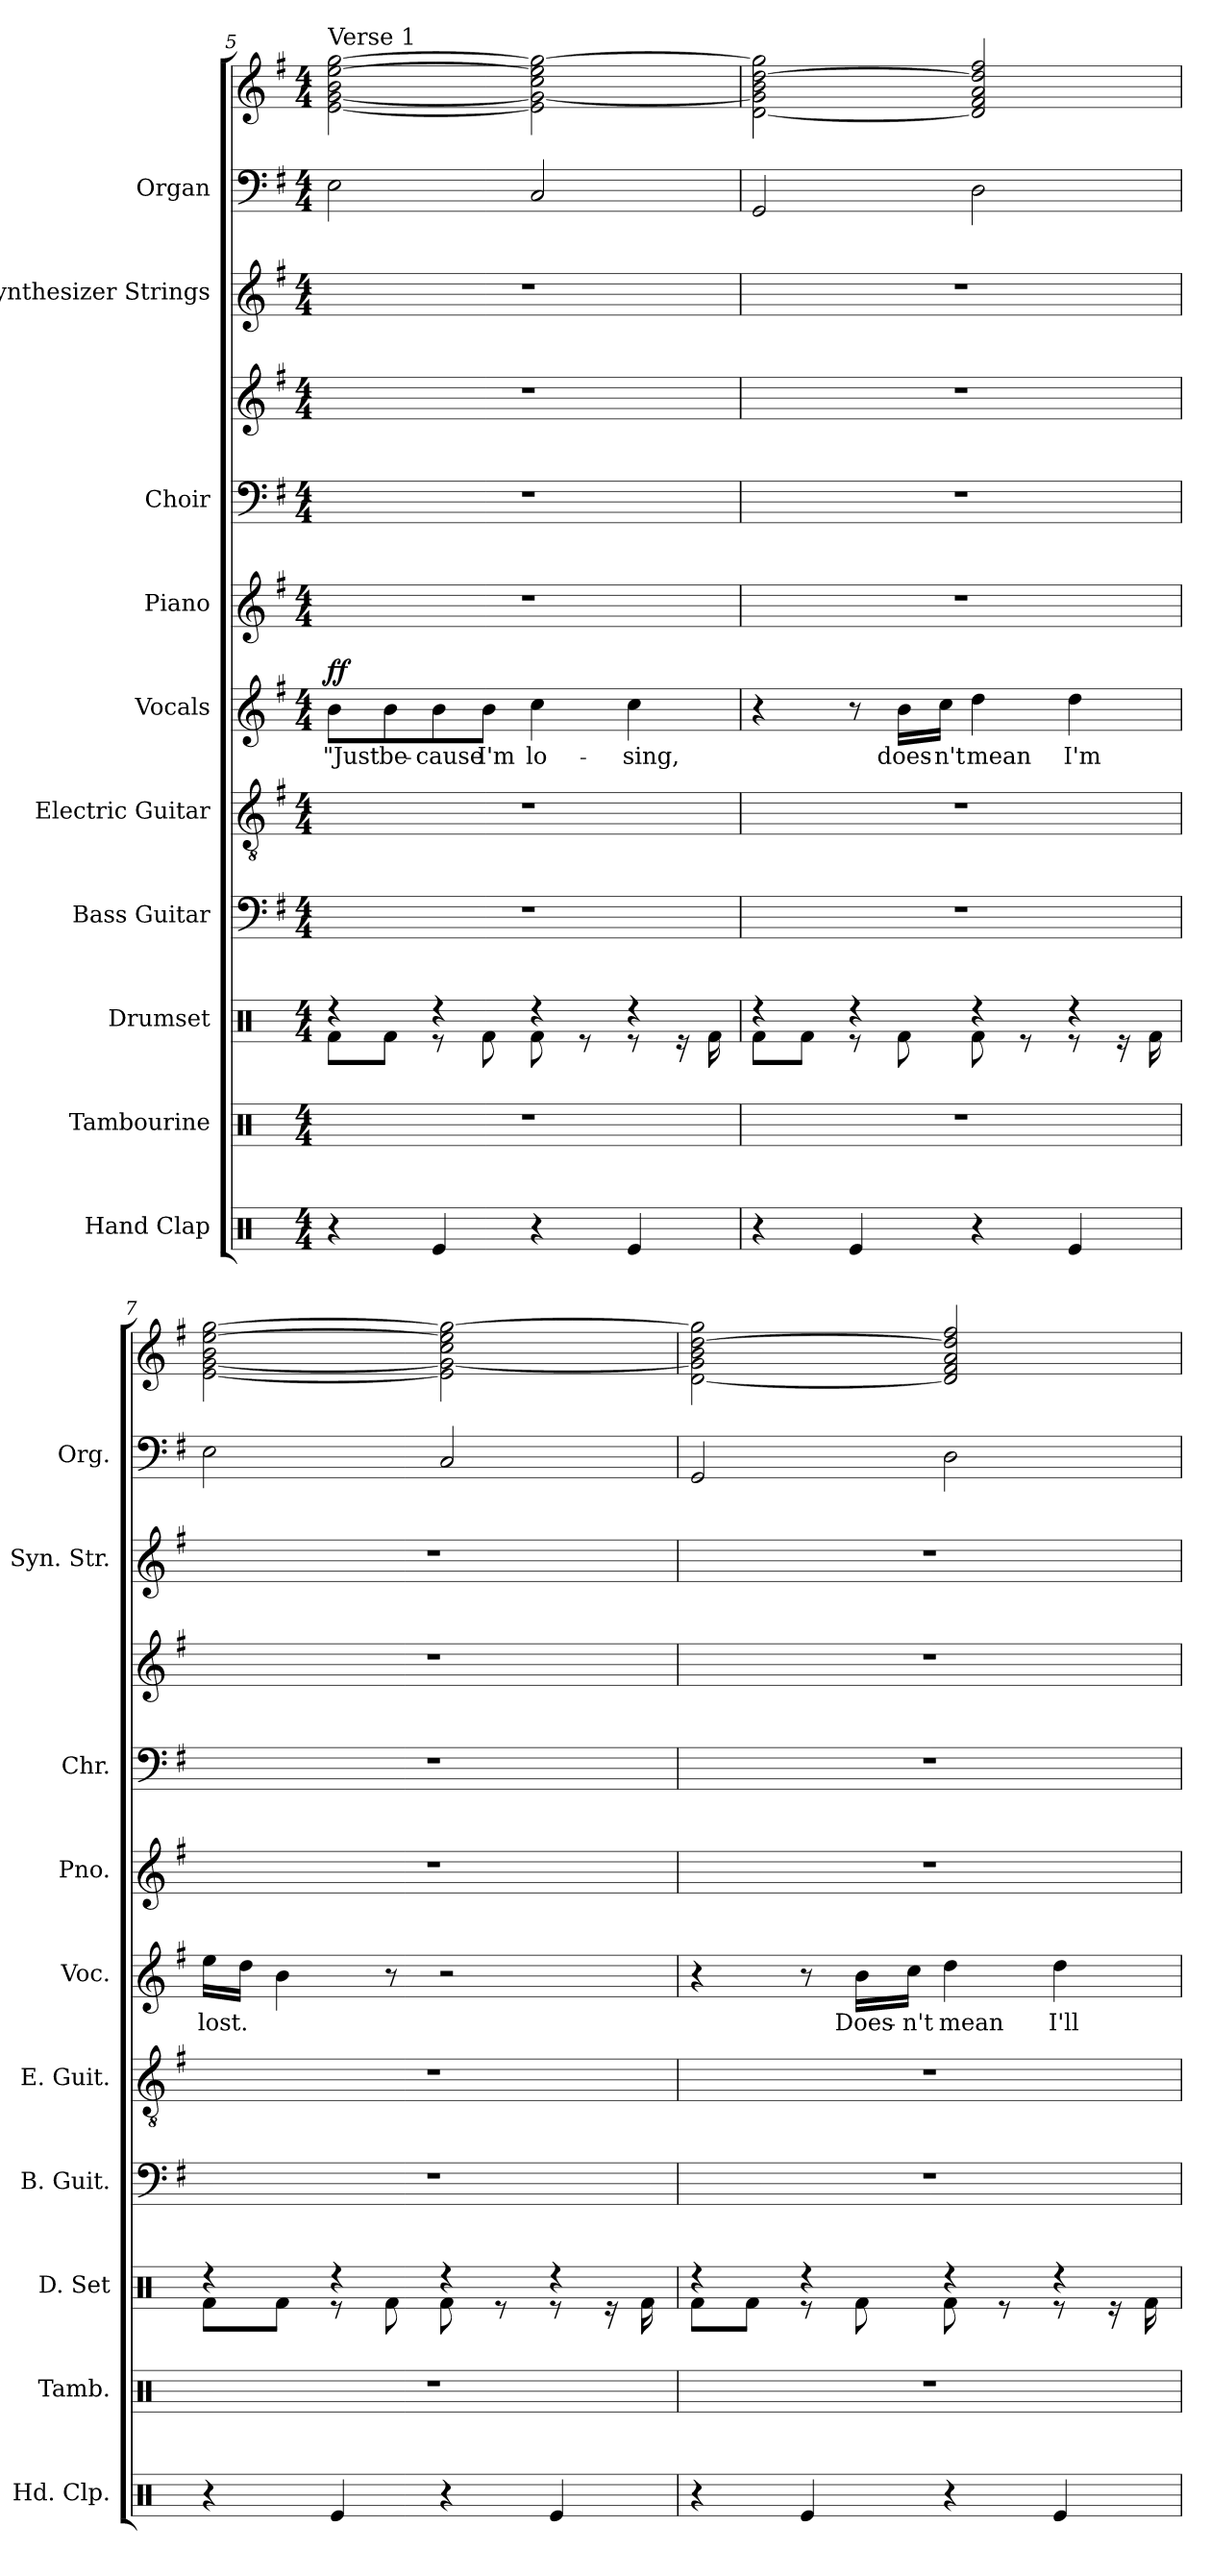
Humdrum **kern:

**kern	**kern	**kern	**kern	**kern	**kern	**text	**dynam	**kern	**kern	**kern	**kern	**kern	**kern
*part10	*part9	*part8	*part7	*part6	*part5	*part5	*part5	*part4	*part3	*part3	*part2	*part1	*part1
*staff12	*staff11	*staff10	*staff9	*staff8	*staff7	*staff7	*staff7	*staff6	*staff5	*staff4	*staff3	*staff2	*staff1
*I"Hand Clap	*I"Tambourine	*I"Drumset	*I"Bass Guitar	*I"Electric Guitar	*I"Vocals	*	*	*I"Piano	*I"Choir	*	*I"Synthesizer Strings	*I"Organ	*
*I'Hd. Clp.	*I'Tamb.	*I'D. Set	*I'B. Guit.	*I'E. Guit.	*I'Voc.	*	*	*I'Pno.	*I'Chr.	*	*I'Syn. Str.	*I'Org.	*
!!LO:PB:g=z
*clefX	*clefX	*clefX	*clefF4	*clefGv2	*clefG2	*	*	*clefG2	*clefF4	*clefG2	*clefG2	*clefF4	*clefG2
*	*	*	*ITrd7c12	*	*	*	*	*	*	*	*	*	*
*k[]	*k[]	*k[]	*k[f#]	*k[f#]	*k[f#]	*	*	*k[f#]	*k[f#]	*k[f#]	*k[f#]	*k[f#]	*k[f#]
*M4/4	*M4/4	*M4/4	*M4/4	*M4/4	*M4/4	*	*	*M4/4	*M4/4	*M4/4	*M4/4	*M4/4	*M4/4
=5	=5	=5	=5	=5	=5	=5	=5	=5	=5	=5	=5	=5	=5
*	*	*^	*	*	*	*	*	*	*	*	*	*	*
!	!	!	!	!	!	!	!	!	!	!	!	!	!	!LO:TX:a:t=Verse 1
!	!	!	!	!	!	!	!LO:LY:b	!LO:DY:b	!	!	!	!	!	!
4r	1r	4r	8Rf\L	1r	1r	8b\L	"Just	ff	1r	1r	1r	1r	2E\	[2e\ [2g\ 2b\ [2ee\ [2gg\
!	!	!	!	!	!	!	!LO:LY:b	!	!	!	!	!	!	!
.	.	.	8Rf\J	.	.	8b\	be-	.	.	.	.	.	.	.
!	!	!	!	!	!	!	!LO:LY:b	!	!	!	!	!	!	!
4Re/	.	4r	8r	.	.	8b\	-cause	.	.	.	.	.	.	.
!	!	!	!	!	!	!	!LO:LY:b	!	!	!	!	!	!	!
.	.	.	8Rf\	.	.	8b\J	I'm	.	.	.	.	.	.	.
!	!	!	!	!	!	!	!LO:LY:b	!	!	!	!	!	!	!
4r	.	4r	8Rf\	.	.	4cc\	lo-	.	.	.	.	.	2C/	2e\] 2g\_ 2cc\ 2ee\] 2gg\_
.	.	.	8r	.	.	.	.	.	.	.	.	.	.	.
!	!	!	!	!	!	!	!LO:LY:b	!	!	!	!	!	!	!
4Re/	.	4r	8r	.	.	4cc\	-sing,	.	.	.	.	.	.	.
.	.	.	16r	.	.	.	.	.	.	.	.	.	.	.
.	.	.	16Rf\	.	.	.	.	.	.	.	.	.	.	.
=6	=6	=6	=6	=6	=6	=6	=6	=6	=6	=6	=6	=6	=6	=6
4r	1r	4r	8Rf\L	1r	1r	4r	.	.	1r	1r	1r	1r	2GG/	[2d\ 2g\] 2b\ [2dd\ 2gg\]
.	.	.	8Rf\J	.	.	.	.	.	.	.	.	.	.	.
4Re/	.	4r	8r	.	.	8r	.	.	.	.	.	.	.	.
!	!	!	!	!	!	!	!LO:LY:b	!	!	!	!	!	!	!
.	.	.	8Rf\	.	.	16b\LL	does-	.	.	.	.	.	.	.
!	!	!	!	!	!	!	!LO:LY:b	!	!	!	!	!	!	!
.	.	.	.	.	.	16cc\JJ	-n't	.	.	.	.	.	.	.
!	!	!	!	!	!	!	!LO:LY:b	!	!	!	!	!	!	!
4r	.	4r	8Rf\	.	.	4dd\	mean	.	.	.	.	.	2D\	2d/] 2f#/ 2a/ 2dd/] 2ff#/
.	.	.	8r	.	.	.	.	.	.	.	.	.	.	.
!	!	!	!	!	!	!	!LO:LY:b	!	!	!	!	!	!	!
4Re/	.	4r	8r	.	.	4dd\	I'm	.	.	.	.	.	.	.
.	.	.	16r	.	.	.	.	.	.	.	.	.	.	.
.	.	.	16Rf\	.	.	.	.	.	.	.	.	.	.	.
=7	=7	=7	=7	=7	=7	=7	=7	=7	=7	=7	=7	=7	=7	=7
!	!	!	!	!	!	!	!LO:LY:b	!	!	!	!	!	!	!
4r	1r	4r	8Rf\L	1r	1r	16ee\LL	lost.	.	1r	1r	1r	1r	2E\	[2e\ [2g\ 2b\ [2ee\ [2gg\
.	.	.	.	.	.	16dd\JJ	.	.	.	.	.	.	.	.
.	.	.	8Rf\J	.	.	4b\	.	.	.	.	.	.	.	.
4Re/	.	4r	8r	.	.	.	.	.	.	.	.	.	.	.
.	.	.	8Rf\	.	.	8r	.	.	.	.	.	.	.	.
4r	.	4r	8Rf\	.	.	2r	.	.	.	.	.	.	2C/	2e\] 2g\_ 2cc\ 2ee\] 2gg\_
.	.	.	8r	.	.	.	.	.	.	.	.	.	.	.
4Re/	.	4r	8r	.	.	.	.	.	.	.	.	.	.	.
.	.	.	16r	.	.	.	.	.	.	.	.	.	.	.
.	.	.	16Rf\	.	.	.	.	.	.	.	.	.	.	.
!!LO:PB:g=z
=8	=8	=8	=8	=8	=8	=8	=8	=8	=8	=8	=8	=8	=8	=8
4r	1r	4r	8Rf\L	1r	1r	4r	.	.	1r	1r	1r	1r	2GG/	[2d\ 2g\] 2b\ [2dd\ 2gg\]
.	.	.	8Rf\J	.	.	.	.	.	.	.	.	.	.	.
4Re/	.	4r	8r	.	.	8r	.	.	.	.	.	.	.	.
!	!	!	!	!	!	!	!LO:LY:b	!	!	!	!	!	!	!
.	.	.	8Rf\	.	.	16b\LL	Does-	.	.	.	.	.	.	.
!	!	!	!	!	!	!	!LO:LY:b	!	!	!	!	!	!	!
.	.	.	.	.	.	16cc\JJ	-n't	.	.	.	.	.	.	.
!	!	!	!	!	!	!	!LO:LY:b	!	!	!	!	!	!	!
4r	.	4r	8Rf\	.	.	4dd\	mean	.	.	.	.	.	2D\	2d/] 2f#/ 2a/ 2dd/] 2ff#/
.	.	.	8r	.	.	.	.	.	.	.	.	.	.	.
!	!	!	!	!	!	!	!LO:LY:b	!	!	!	!	!	!	!
4Re/	.	4r	8r	.	.	4dd\	I'll	.	.	.	.	.	.	.
.	.	.	16r	.	.	.	.	.	.	.	.	.	.	.
.	.	.	16Rf\	.	.	.	.	.	.	.	.	.	.	.
*	*	*v	*v	*	*	*	*	*	*	*	*	*	*	*
=	=	=	=	=	=	=	=	=	=	=	=	=	=
*-	*-	*-	*-	*-	*-	*-	*-	*-	*-	*-	*-	*-	*-
